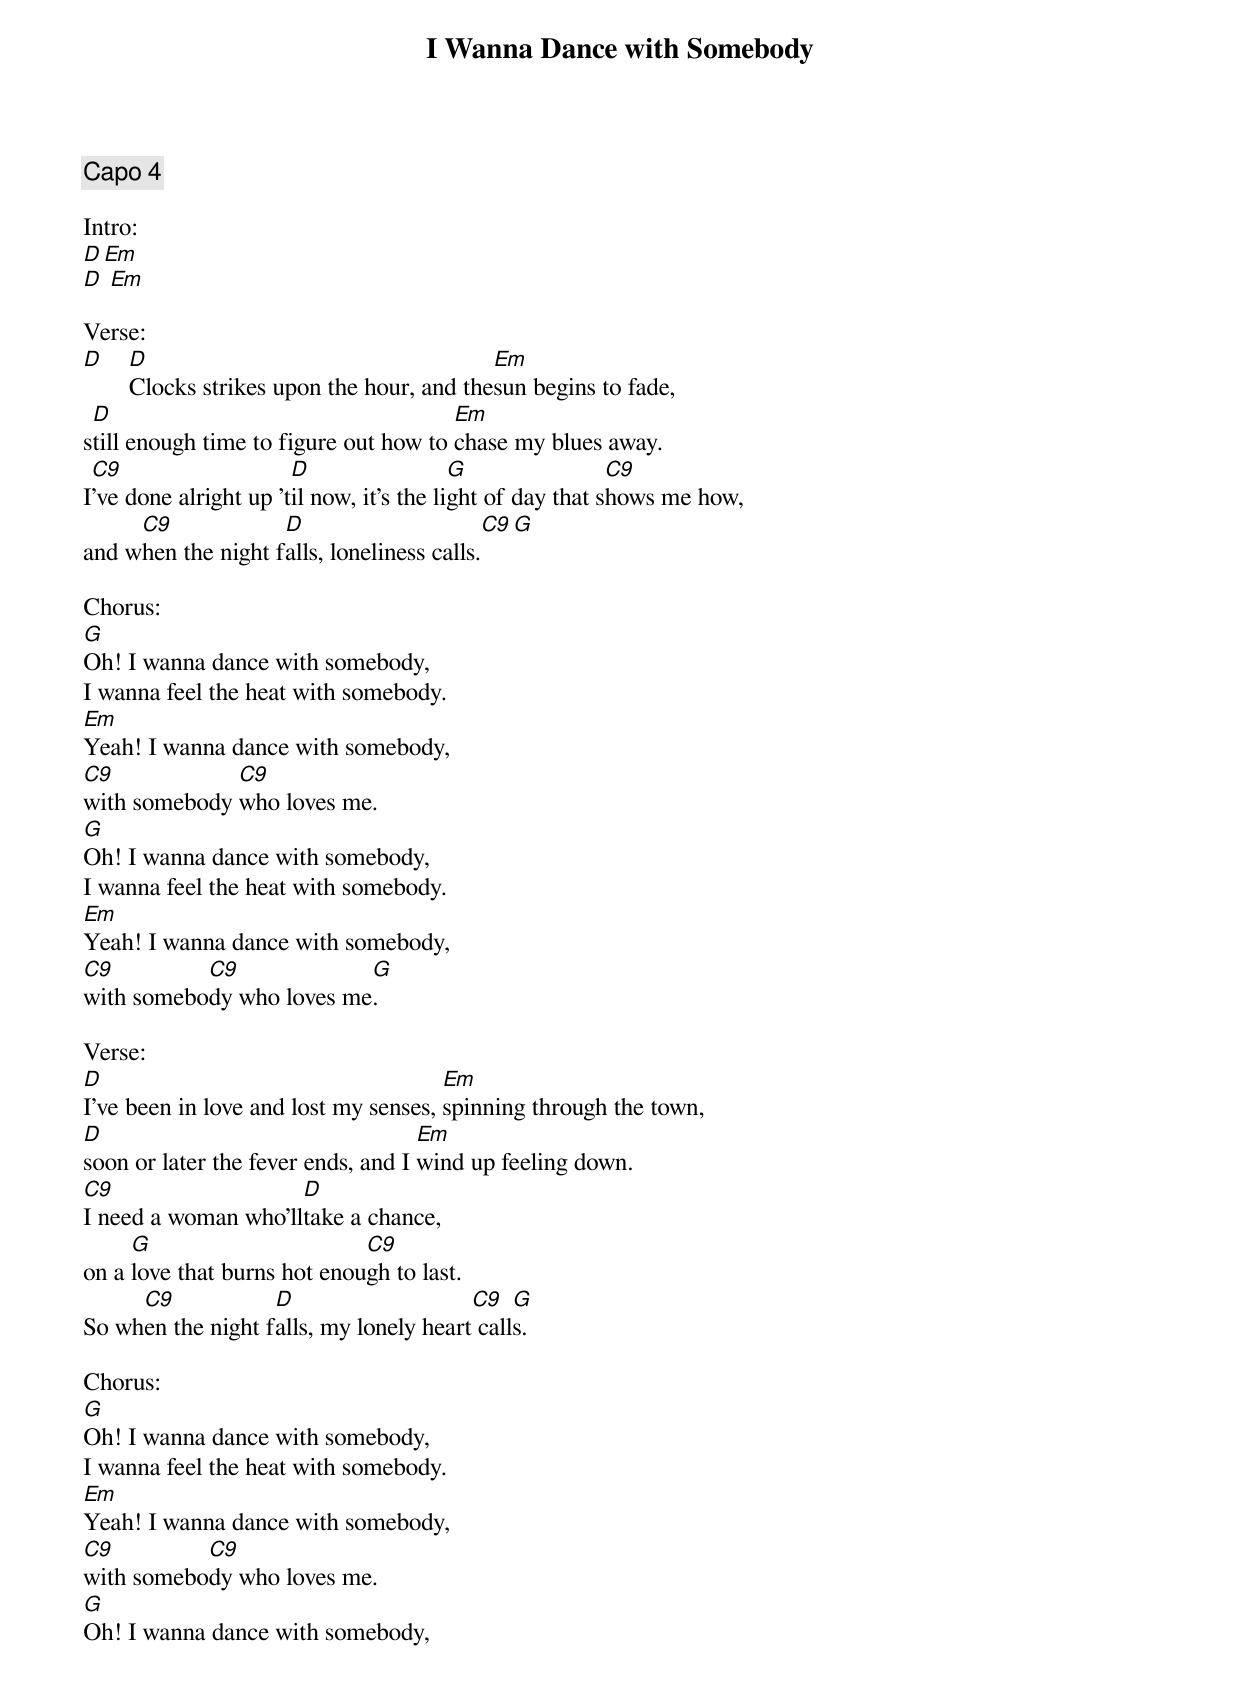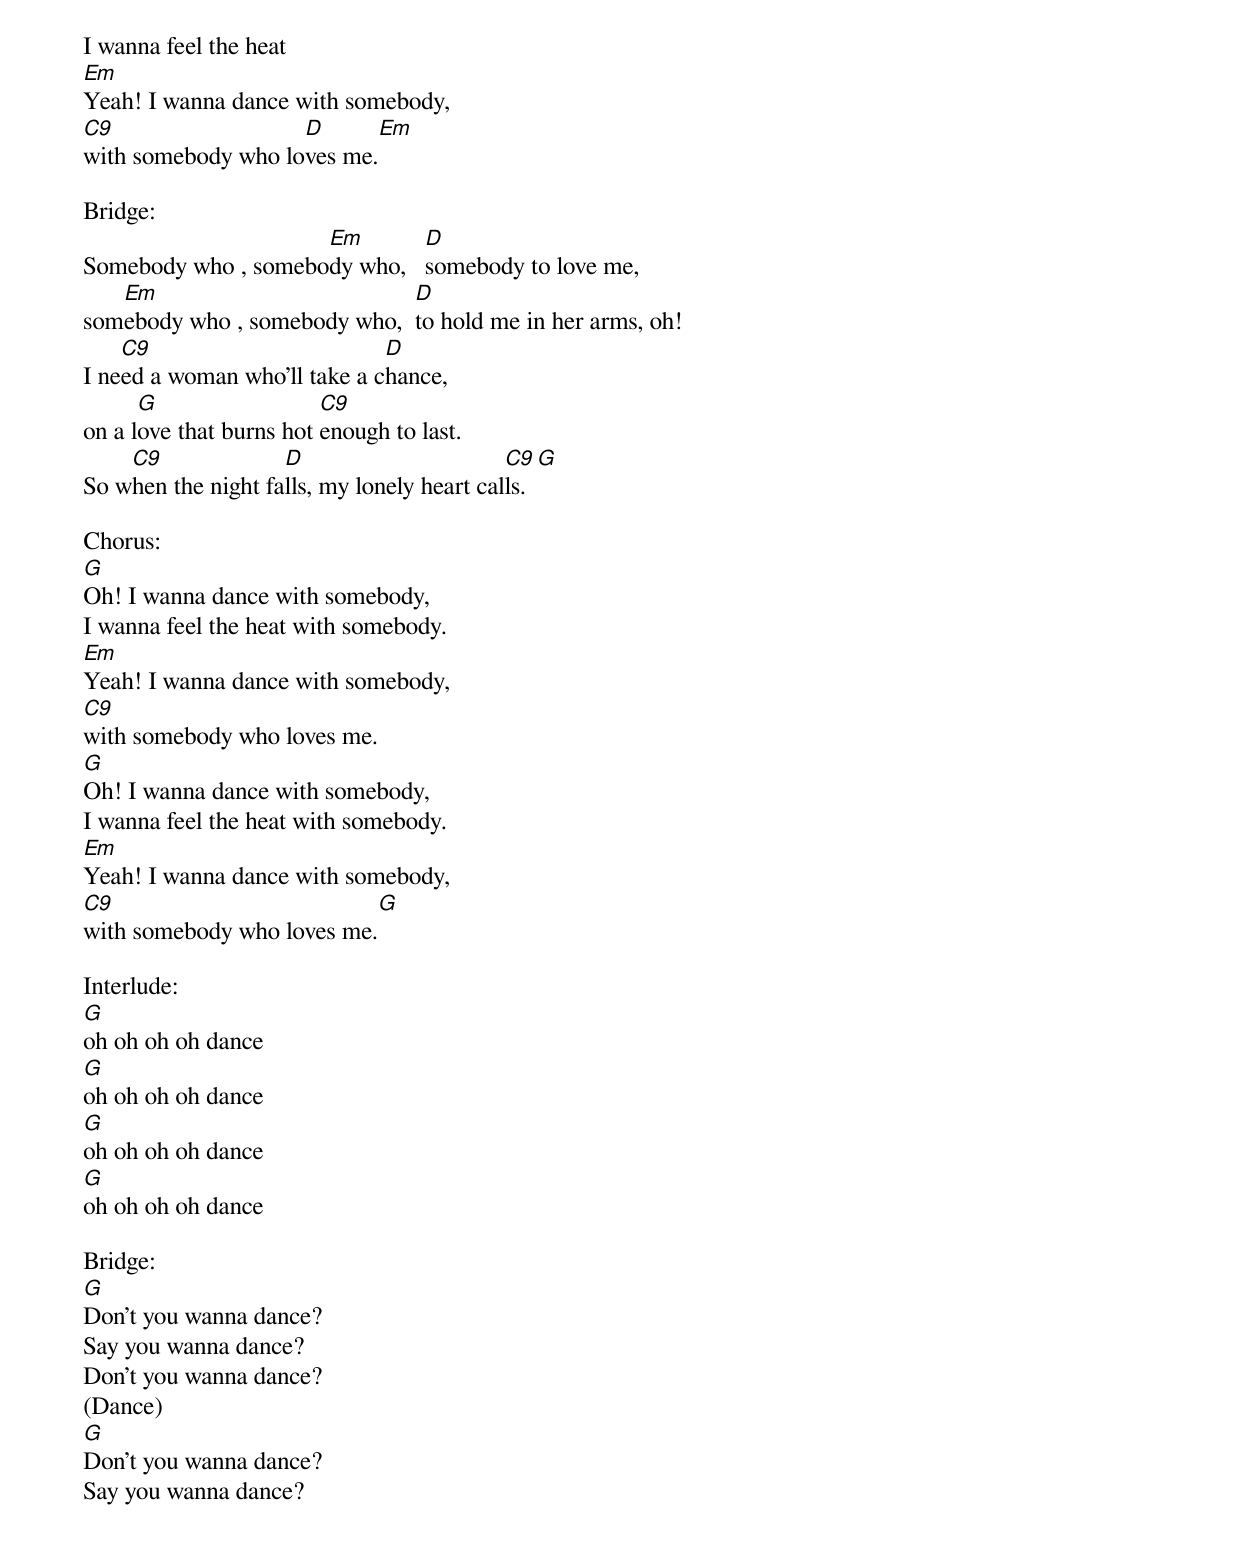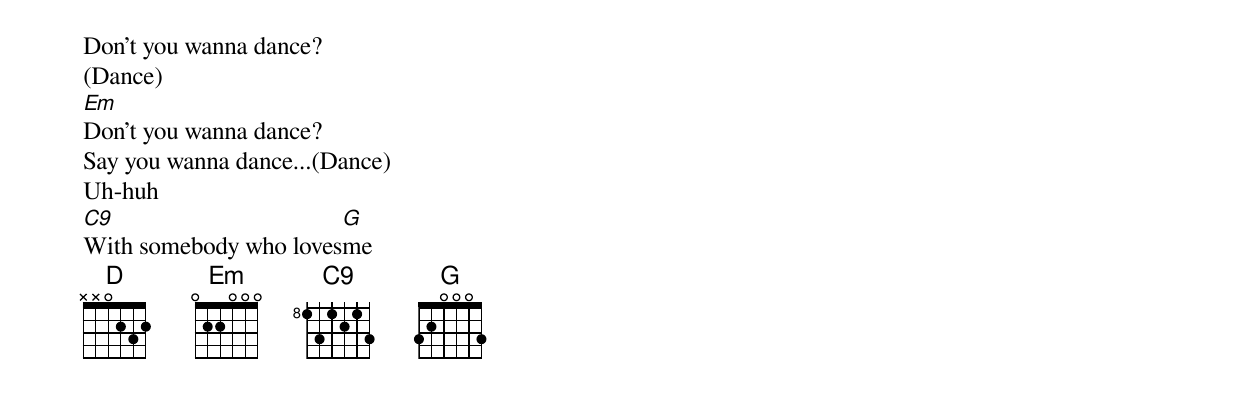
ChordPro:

{title:I Wanna Dance with Somebody}
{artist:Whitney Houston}
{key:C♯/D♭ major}
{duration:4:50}
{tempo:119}
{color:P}

{comment: Capo 4}

Intro:
[D][Em]
[D] [Em]

Verse:
[D]    [D]Clocks strikes upon the hour, and the[Em]sun begins to fade,
s[D]till enough time to figure out how to [Em]chase my blues away.
I[C9]'ve done alright up 't[D]il now, it's the li[G]ght of day that s[C9]hows me how,
and w[C9]hen the night f[D]alls, loneliness calls.[C9][G]

Chorus:
[G]Oh! I wanna dance with somebody,
I wanna feel the heat with somebody.
[Em]Yeah! I wanna dance with somebody,
[C9]with somebody [C9]who loves me.
[G]Oh! I wanna dance with somebody,
I wanna feel the heat with somebody.
[Em]Yeah! I wanna dance with somebody,
[C9]with somebo[C9]dy who loves me[G].

Verse:
[D]I've been in love and lost my senses, [Em]spinning through the town,
[D]soon or later the fever ends, and I [Em]wind up feeling down.
[C9]I need a woman who'll[D]take a chance,
on a [G]love that burns hot enou[C9]gh to last.
So wh[C9]en the night f[D]alls, my lonely heart[C9] call[G]s.

Chorus:
[G]Oh! I wanna dance with somebody,
I wanna feel the heat with somebody.
[Em]Yeah! I wanna dance with somebody,
[C9]with somebo[C9]dy who loves me.
[G]Oh! I wanna dance with somebody,

I wanna feel the heat
[Em]Yeah! I wanna dance with somebody,
[C9]with somebody who lo[D]ves me.[Em]

Bridge:
Somebody who , somebo[Em]dy who,   [D]somebody to love me,
som[Em]ebody who , somebody who,  [D]to hold me in her arms, oh!
I ne[C9]ed a woman who'll take a c[D]hance,
on a l[G]ove that burns hot [C9]enough to last.
So w[C9]hen the night fa[D]lls, my lonely heart cal[C9]ls.[G]

Chorus:
[G]Oh! I wanna dance with somebody,
I wanna feel the heat with somebody.
[Em]Yeah! I wanna dance with somebody,
[C9]with somebody who loves me.
[G]Oh! I wanna dance with somebody,
I wanna feel the heat with somebody.
[Em]Yeah! I wanna dance with somebody,
[C9]with somebody who loves me.[G]

Interlude:
[G]oh oh oh oh dance
[G]oh oh oh oh dance
[G]oh oh oh oh dance
[G]oh oh oh oh dance

Bridge:
[G]Don't you wanna dance?
Say you wanna dance?
Don't you wanna dance?
(Dance)
[G]Don't you wanna dance?
Say you wanna dance?
Don't you wanna dance?
(Dance)
[Em]Don't you wanna dance?
Say you wanna dance...(Dance)
Uh-huh
[C9]With somebody who loves[G]me
